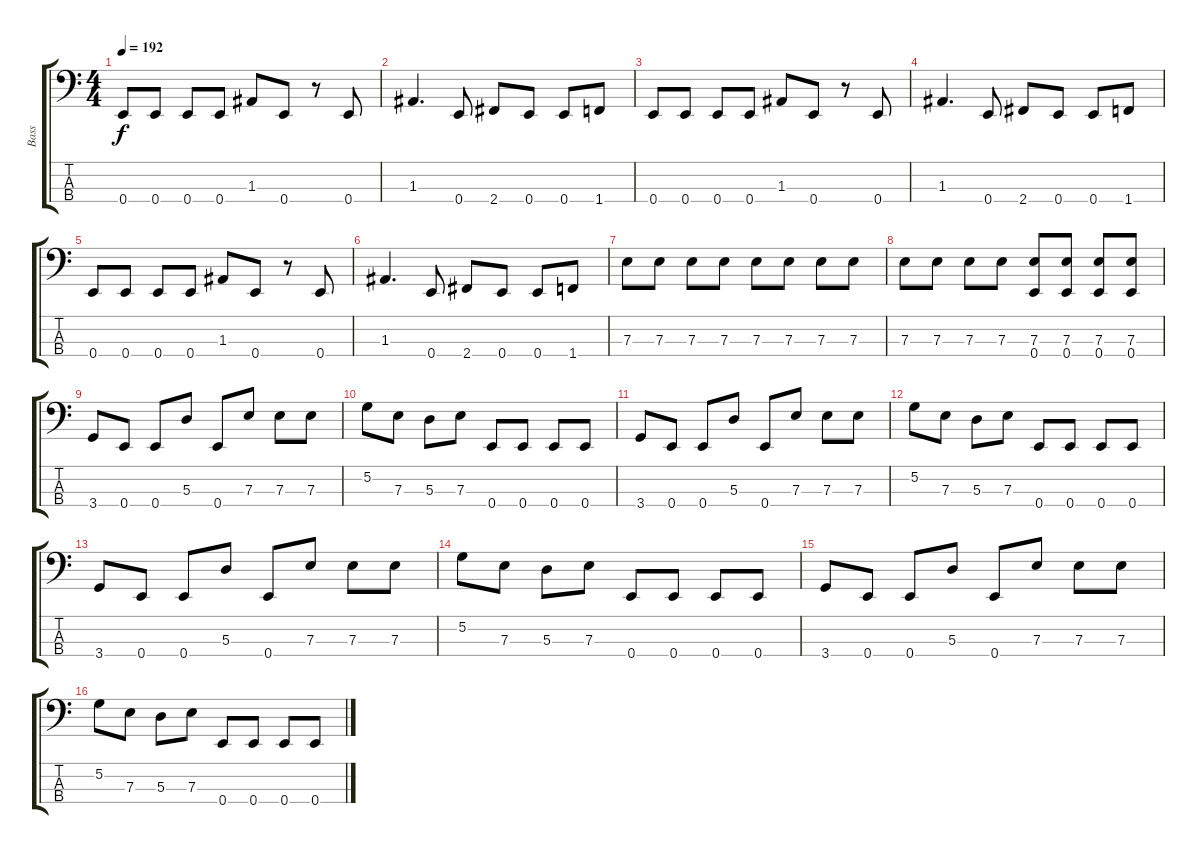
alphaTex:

\track ("Bass" "Bass") {instrument electricbasspick}
\staff {score tabs}
\tuning (G2 D2 A1 E1) {hide}
\ts (4 4)
\tempo 192
\clef f4
\ks c
0.4.8{dy f} 0.4.8 0.4.8 0.4.8 1.3.8 0.4.8 r.8 0.4.8 |
1.3.4{d} 0.4.8 2.4.8 0.4.8 0.4.8 1.4.8 |
0.4.8 0.4.8 0.4.8 0.4.8 1.3.8 0.4.8 r.8 0.4.8 |
1.3.4{d} 0.4.8 2.4.8 0.4.8 0.4.8 1.4.8 |
0.4.8 0.4.8 0.4.8 0.4.8 1.3.8 0.4.8 r.8 0.4.8 |
1.3.4{d} 0.4.8 2.4.8 0.4.8 0.4.8 1.4.8 |
7.3.8 7.3.8 7.3.8 7.3.8 7.3.8 7.3.8 7.3.8 7.3.8 |
7.3.8 7.3.8 7.3.8 7.3.8 (7.3 0.4).8 (7.3 0.4).8 (7.3 0.4).8 (7.3 0.4).8 |
3.4.8 0.4.8 0.4.8 5.3.8 0.4.8 7.3.8 7.3.8 7.3.8 |
5.2.8 7.3.8 5.3.8 7.3.8 0.4.8 0.4.8 0.4.8 0.4.8 |
3.4.8 0.4.8 0.4.8 5.3.8 0.4.8 7.3.8 7.3.8 7.3.8 |
5.2.8 7.3.8 5.3.8 7.3.8 0.4.8 0.4.8 0.4.8 0.4.8 |
3.4.8 0.4.8 0.4.8 5.3.8 0.4.8 7.3.8 7.3.8 7.3.8 |
5.2.8 7.3.8 5.3.8 7.3.8 0.4.8 0.4.8 0.4.8 0.4.8 |
3.4.8 0.4.8 0.4.8 5.3.8 0.4.8 7.3.8 7.3.8 7.3.8 |
5.2.8 7.3.8 5.3.8 7.3.8 0.4.8 0.4.8 0.4.8 0.4.8
